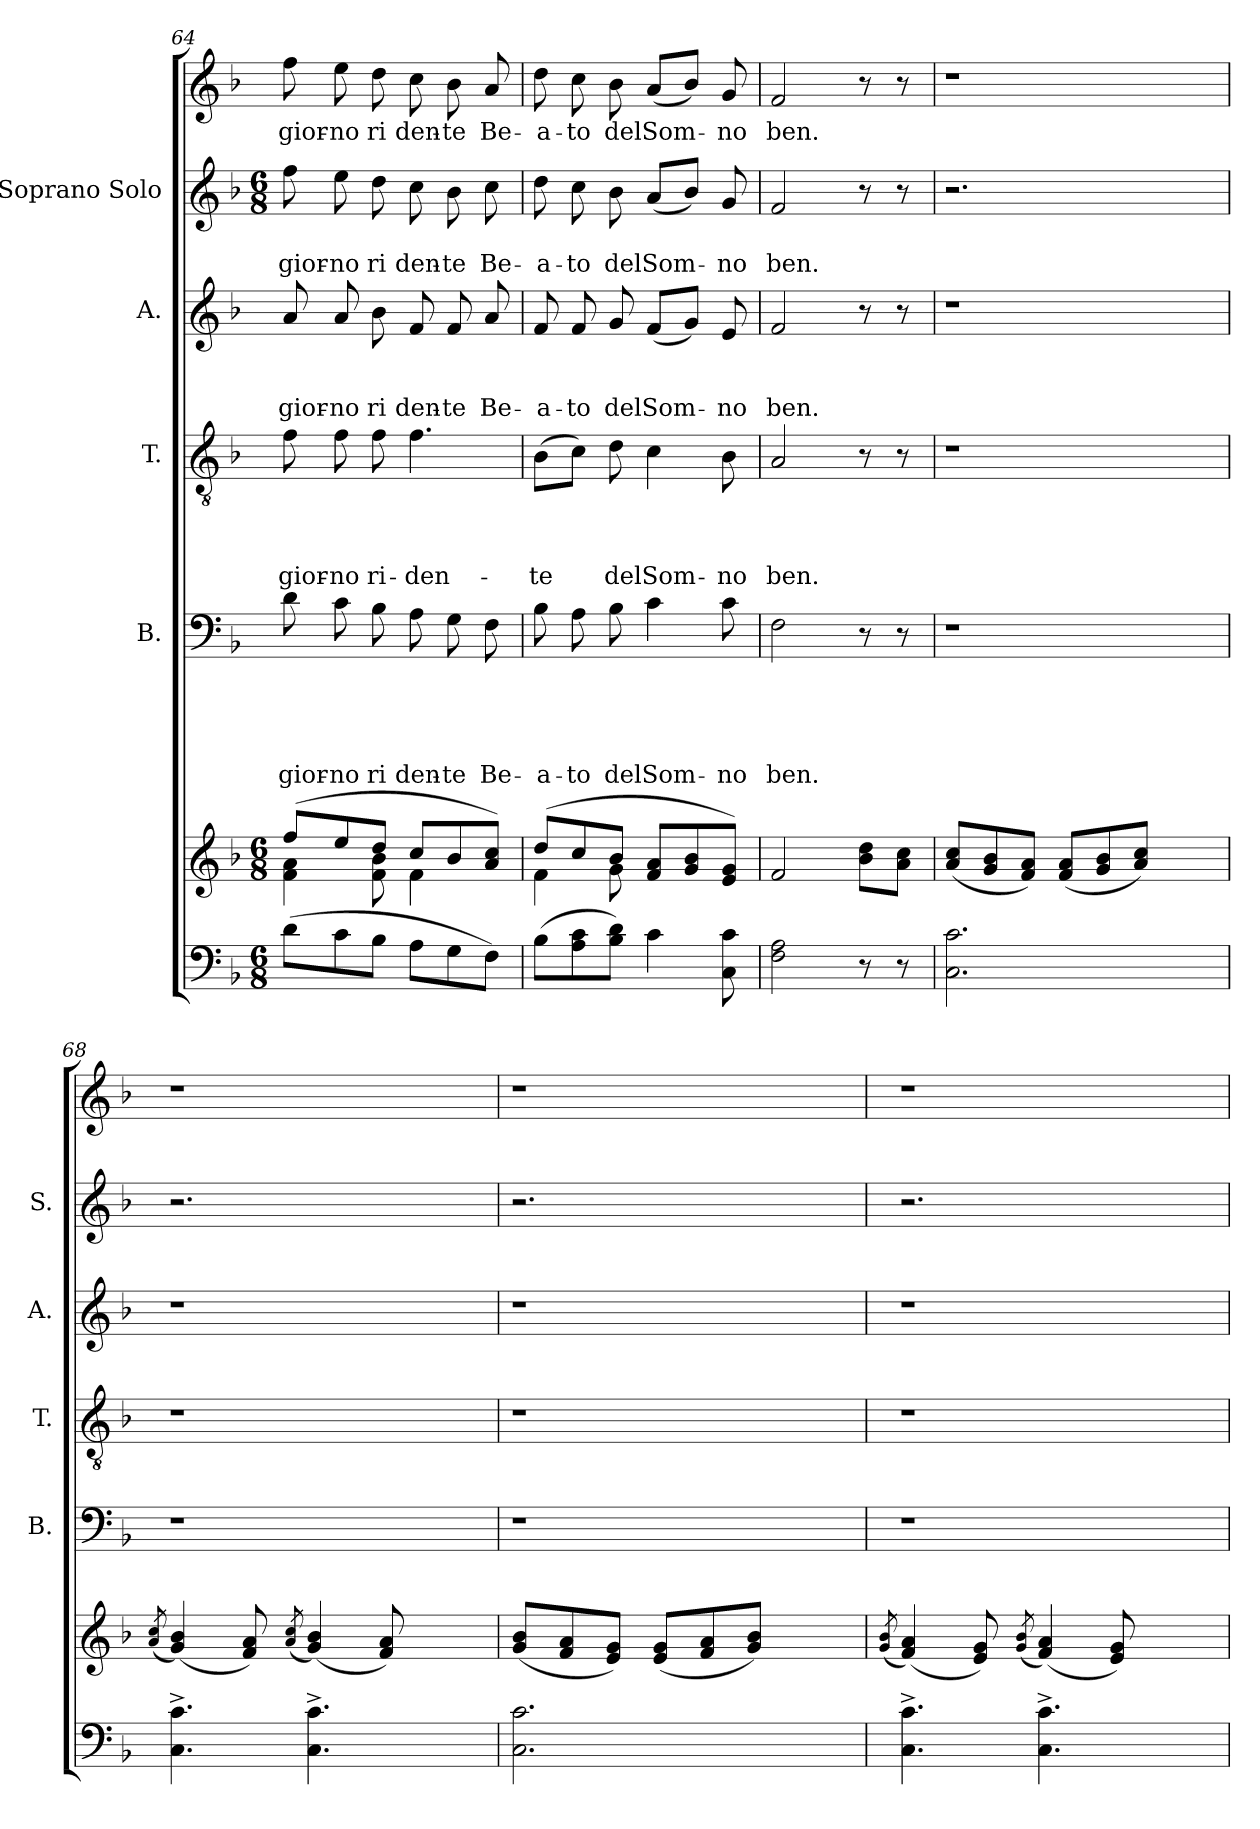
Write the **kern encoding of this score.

**kern	**kern	**kern	**text	**text	**text	**text	**text	**kern	**text	**text	**text	**text	**kern	**text	**text	**text	**kern	**text	**text	**kern	**text
*part7	*part6	*part5	*part5	*part5	*part5	*part5	*part5	*part4	*part4	*part4	*part4	*part4	*part3	*part3	*part3	*part3	*part2	*part2	*part2	*part1	*part1
*staff7	*staff6	*staff5	*staff5	*staff5	*staff5	*staff5	*staff5	*staff4	*staff4	*staff4	*staff4	*staff4	*staff3	*staff3	*staff3	*staff3	*staff2	*staff2	*staff2	*staff1	*staff1
*	*	*I"B.	*	*	*	*	*	*I"T.	*	*	*	*	*I"A.	*	*	*	*I"Soprano Solo	*	*	*	*
*	*	*I'B.	*	*	*	*	*	*I'T.	*	*	*	*	*I'A.	*	*	*	*I'S.	*	*	*	*
*clefF4	*clefG2	*clefF4	*	*	*	*	*	*clefGv2	*	*	*	*	*clefG2	*	*	*	*clefG2	*	*	*clefG2	*
*k[b-]	*k[b-]	*k[b-]	*	*	*	*	*	*k[b-]	*	*	*	*	*k[b-]	*	*	*	*k[b-]	*	*	*k[b-]	*
*F:	*F:	*F:	*	*	*	*	*	*F:	*	*	*	*	*F:	*	*	*	*F:	*	*	*F:	*
*M6/8	*M6/8	*	*	*	*	*	*	*	*	*	*	*	*	*	*	*	*M6/8	*	*	*	*
=64	=64	=64	=64	=64	=64	=64	=64	=64	=64	=64	=64	=64	=64	=64	=64	=64	=64	=64	=64	=64	=64
*	*^	*	*	*	*	*	*	*	*	*	*	*	*	*	*	*	*	*	*	*	*
!	!	!	!	!	!	!	!	!LO:LY:b	!	!	!	!	!LO:LY:b	!	!	!	!LO:LY:b	!	!	!LO:LY:b	!	!LO:LY:b
(>8d\L	(>8ff/L	4f\ 4a\	8d\	.	.	.	.	gior-	8f\	.	.	.	gior-	8a/	.	.	gior-	8ff\	.	gior-	8ff\	gior-
!	!	!	!	!	!	!	!	!LO:LY:b:rj	!	!	!	!	!LO:LY:b:rj	!	!	!	!LO:LY:b:rj	!	!	!LO:LY:b:rj	!	!LO:LY:b:rj
8c\	8ee/	.	8c\	.	.	.	.	-no	8f\	.	.	.	-no	8a/	.	.	-no	8ee\	.	-no	8ee\	-no
!	!	!	!	!	!	!	!	!LO:LY:b	!	!	!	!	!LO:LY:b	!	!	!	!LO:LY:b	!	!	!LO:LY:b	!	!LO:LY:b
8B-\J	8dd/J	8f\ 8b-\	8B-\	.	.	.	.	ri	8f\	.	.	.	ri-	8b-\	.	.	ri	8dd\	.	ri	8dd\	ri
!	!	!	!	!	!	!	!	!LO:LY:b	!	!	!	!	!LO:LY:b	!	!	!	!LO:LY:b	!	!	!LO:LY:b	!	!LO:LY:b
8A\L	8cc/L	4f\	8A\	.	.	.	.	den-	4.f\	.	.	.	-den-	8f/	.	.	den-	8cc\	.	den-	8cc\	den-
!	!	!	!	!	!	!	!	!LO:LY:b:rj	!	!	!	!	!	!	!	!	!LO:LY:b:rj	!	!	!LO:LY:b:rj	!	!LO:LY:b:rj
8G\	8b-/	.	8G\	.	.	.	.	-te	.	.	.	.	.	8f/	.	.	-te	8b-\	.	-te	8b-\	-te
!	!	!	!	!	!	!	!	!LO:LY:b	!	!	!	!	!	!	!	!	!LO:LY:b	!	!	!LO:LY:b	!	!LO:LY:b
8F\J)	8a/ 8cc/J)	8ryy	8F\	.	.	.	.	Be-	.	.	.	.	.	8a/	.	.	Be-	8cc\	.	Be-	8a/	Be-
=65	=65	=65	=65	=65	=65	=65	=65	=65	=65	=65	=65	=65	=65	=65	=65	=65	=65	=65	=65	=65	=65	=65
!	!	!	!	!	!	!	!	!LO:LY:b	!	!	!	!	!LO:LY:b	!	!	!	!LO:LY:b	!	!	!LO:LY:b	!	!LO:LY:b
(>8B-\L	(>8dd/L	4f\	8B-\	.	.	.	.	-a-	(>8B-\L	.	.	.	-te	8f/	.	.	-a-	8dd\	.	-a-	8dd\	-a-
!	!	!	!	!	!	!	!	!LO:LY:b	!	!	!	!	!	!	!	!	!LO:LY:b	!	!	!LO:LY:b	!	!LO:LY:b
8A\ 8c\	8cc/	.	8A\	.	.	.	.	-to	8c\J)	.	.	.	.	8f/	.	.	-to	8cc\	.	-to	8cc\	-to
!	!	!	!	!	!	!	!	!LO:LY:b	!	!	!	!	!LO:LY:b	!	!	!	!LO:LY:b	!	!	!LO:LY:b	!	!LO:LY:b
8B-\ 8d\J)	8b-/J	8g\	8B-\	.	.	.	.	del	8d\	.	.	.	del	8g/	.	.	del	8b-\	.	del	8b-\	del
!	!	!	!	!	!	!	!	!LO:LY:b	!	!	!	!	!LO:LY:b	!	!	!	!LO:LY:b	!	!	!LO:LY:b	!	!LO:LY:b
4c\	8f/ 8a/L	4.ryy	4c\	.	.	.	.	Som-	4c\	.	.	.	Som-	(<8f/L	.	.	Som-	(<8a/L	.	Som-	(<8a/L	Som-
.	8g/ 8b-/	.	.	.	.	.	.	.	.	.	.	.	.	8g/J)	.	.	.	8b-/J)	.	.	8b-/J)	.
!	!	!	!	!	!	!	!	!LO:LY:b	!	!	!	!	!LO:LY:b	!	!	!	!LO:LY:b	!	!	!LO:LY:b	!	!LO:LY:b
8C\ 8c\	8e/ 8g/J)	.	8c\	.	.	.	.	-no	8B-\	.	.	.	-no	8e/	.	.	-no	8g/	.	-no	8g/	-no
*	*v	*v	*	*	*	*	*	*	*	*	*	*	*	*	*	*	*	*	*	*	*	*
=66	=66	=66	=66	=66	=66	=66	=66	=66	=66	=66	=66	=66	=66	=66	=66	=66	=66	=66	=66	=66	=66
!	!	!	!	!	!	!	!LO:LY:b	!	!	!	!	!LO:LY:b	!	!	!	!LO:LY:b	!	!	!LO:LY:b	!	!LO:LY:b
2F\ 2A\	2f/	2F\	.	.	.	.	ben.	2A/	.	.	.	ben.	2f/	.	.	ben.	2f/	.	ben.	2f/	ben.
8r	8b-\ 8dd\L	8r	.	.	.	.	.	8r	.	.	.	.	8r	.	.	.	8r	.	.	8r	.
8r	8a\ 8cc\J	8r	.	.	.	.	.	8r	.	.	.	.	8r	.	.	.	8r	.	.	8r	.
!!LO:PB:g=z
=67	=67	=67	=67	=67	=67	=67	=67	=67	=67	=67	=67	=67	=67	=67	=67	=67	=67	=67	=67	=67	=67
2.C\ 2.c\	(<8a/ 8cc/L	1r	.	.	.	.	.	1r	.	.	.	.	1r	.	.	.	2.r	.	.	1r	.
.	8g/ 8b-/	.	.	.	.	.	.	.	.	.	.	.	.	.	.	.	.	.	.	.	.
.	8f/ 8a/J)	.	.	.	.	.	.	.	.	.	.	.	.	.	.	.	.	.	.	.	.
.	(<8f/ 8a/L	.	.	.	.	.	.	.	.	.	.	.	.	.	.	.	.	.	.	.	.
.	8g/ 8b-/	.	.	.	.	.	.	.	.	.	.	.	.	.	.	.	.	.	.	.	.
.	8a/ 8cc/J)	.	.	.	.	.	.	.	.	.	.	.	.	.	.	.	.	.	.	.	.
4ryy	4ryy	.	.	.	.	.	.	.	.	.	.	.	.	.	.	.	4ryy	.	.	.	.
=68	=68	=68	=68	=68	=68	=68	=68	=68	=68	=68	=68	=68	=68	=68	=68	=68	=68	=68	=68	=68	=68
.	(8qa/ 8qcc/	.	.	.	.	.	.	.	.	.	.	.	.	.	.	.	.	.	.	.	.
4.C\^> 4.c\^>	(<4g/ 4b-/)	1r	.	.	.	.	.	1r	.	.	.	.	1r	.	.	.	2.r	.	.	1r	.
.	8f/ 8a/)	.	.	.	.	.	.	.	.	.	.	.	.	.	.	.	.	.	.	.	.
.	(8qa/ 8qcc/	.	.	.	.	.	.	.	.	.	.	.	.	.	.	.	.	.	.	.	.
4.C\^> 4.c\^>	(<4g/ 4b-/)	.	.	.	.	.	.	.	.	.	.	.	.	.	.	.	.	.	.	.	.
.	8f/ 8a/)	.	.	.	.	.	.	.	.	.	.	.	.	.	.	.	.	.	.	.	.
4ryy	4ryy	.	.	.	.	.	.	.	.	.	.	.	.	.	.	.	4ryy	.	.	.	.
=69	=69	=69	=69	=69	=69	=69	=69	=69	=69	=69	=69	=69	=69	=69	=69	=69	=69	=69	=69	=69	=69
2.C\ 2.c\	(<8g/ 8b-/L	1r	.	.	.	.	.	1r	.	.	.	.	1r	.	.	.	2.r	.	.	1r	.
.	8f/ 8a/	.	.	.	.	.	.	.	.	.	.	.	.	.	.	.	.	.	.	.	.
.	8e/ 8g/J)	.	.	.	.	.	.	.	.	.	.	.	.	.	.	.	.	.	.	.	.
.	(<8e/ 8g/L	.	.	.	.	.	.	.	.	.	.	.	.	.	.	.	.	.	.	.	.
.	8f/ 8a/	.	.	.	.	.	.	.	.	.	.	.	.	.	.	.	.	.	.	.	.
.	8g/ 8b-/J)	.	.	.	.	.	.	.	.	.	.	.	.	.	.	.	.	.	.	.	.
4ryy	4ryy	.	.	.	.	.	.	.	.	.	.	.	.	.	.	.	4ryy	.	.	.	.
=70	=70	=70	=70	=70	=70	=70	=70	=70	=70	=70	=70	=70	=70	=70	=70	=70	=70	=70	=70	=70	=70
.	(8qg/ 8qb-/	.	.	.	.	.	.	.	.	.	.	.	.	.	.	.	.	.	.	.	.
4.C\^> 4.c\^>	(<4f/ 4a/)	1r	.	.	.	.	.	1r	.	.	.	.	1r	.	.	.	2.r	.	.	1r	.
.	8e/ 8g/)	.	.	.	.	.	.	.	.	.	.	.	.	.	.	.	.	.	.	.	.
.	(8qg/ 8qb-/	.	.	.	.	.	.	.	.	.	.	.	.	.	.	.	.	.	.	.	.
4.C\^> 4.c\^>	(<4f/ 4a/)	.	.	.	.	.	.	.	.	.	.	.	.	.	.	.	.	.	.	.	.
.	8e/ 8g/)	.	.	.	.	.	.	.	.	.	.	.	.	.	.	.	.	.	.	.	.
4ryy	4ryy	.	.	.	.	.	.	.	.	.	.	.	.	.	.	.	4ryy	.	.	.	.
=	=	=	=	=	=	=	=	=	=	=	=	=	=	=	=	=	=	=	=	=	=
*-	*-	*-	*-	*-	*-	*-	*-	*-	*-	*-	*-	*-	*-	*-	*-	*-	*-	*-	*-	*-	*-
